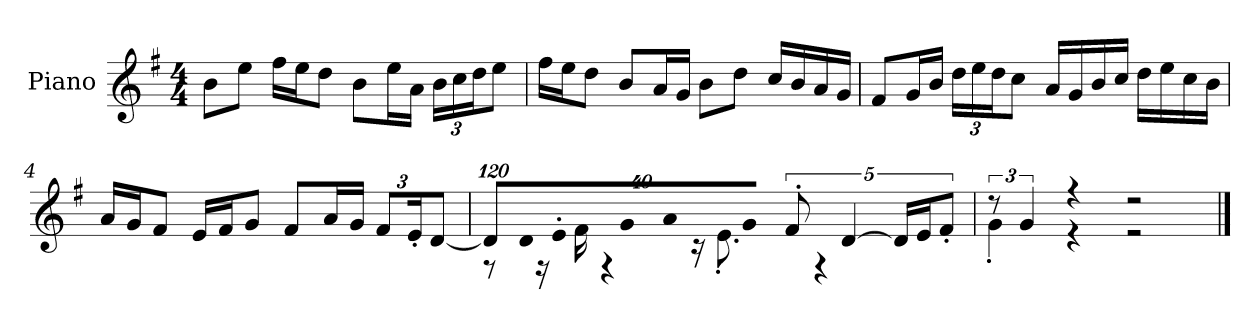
**kern
*part1
*staff1
*I"Piano
*I'P-no
*clefG2
*k[f#]
*M4/4
*MM90
=1
8b\L
8ee\J
16ff#\LL
16ee\J
8dd\J
8b\L
16ee\L
16a\JJ
*Xbrackettup
24b\LL
24cc\
24dd\J
8ee\J
=2
16ff#\LL
16ee\J
8dd\J
8b/L
16a/L
16g/JJ
8b\L
8dd\J
16cc/LL
16b/
16a/
16g/JJ
=3
8f#/L
16g/L
16b/JJ
24dd\LL
24ee\
24dd\J
8cc\J
16a/LL
16g/
16b/
16cc/JJ
16dd\LL
16ee\
16cc\
16b\JJ
!!LO:LB:g=z
=4
16a/LL
16g/J
8f#/J
16e/LL
16f#/J
8g/J
8f#/L
16a/L
16g/JJ
12f#/L
24e'/K
[8d/J
=5
!LO:N:vis=16.
*^
960%103d/LL]	8r
!LO:N:vis=32	!
640%23d/K	.
.	16r
!LO:N:vis=16	!
1920%137e'/J	.
.	16f#\
!LO:N:vis=8	!
960%137g/	.
.	4r
!LO:N:vis=16	!
1920%137a/L	.
!LO:N:vis=16	!
1920%137g/JJ	.
*brackettup	*
10f#'/	16r
.	8.e'\
[5d/	.
.	4r
20d/LL]	.
20e/J	.
10f#'/J	.
=6	=6
12r	4g'\
6g/	.
4r	4r
2r	2r
*v	*v
==
*-
